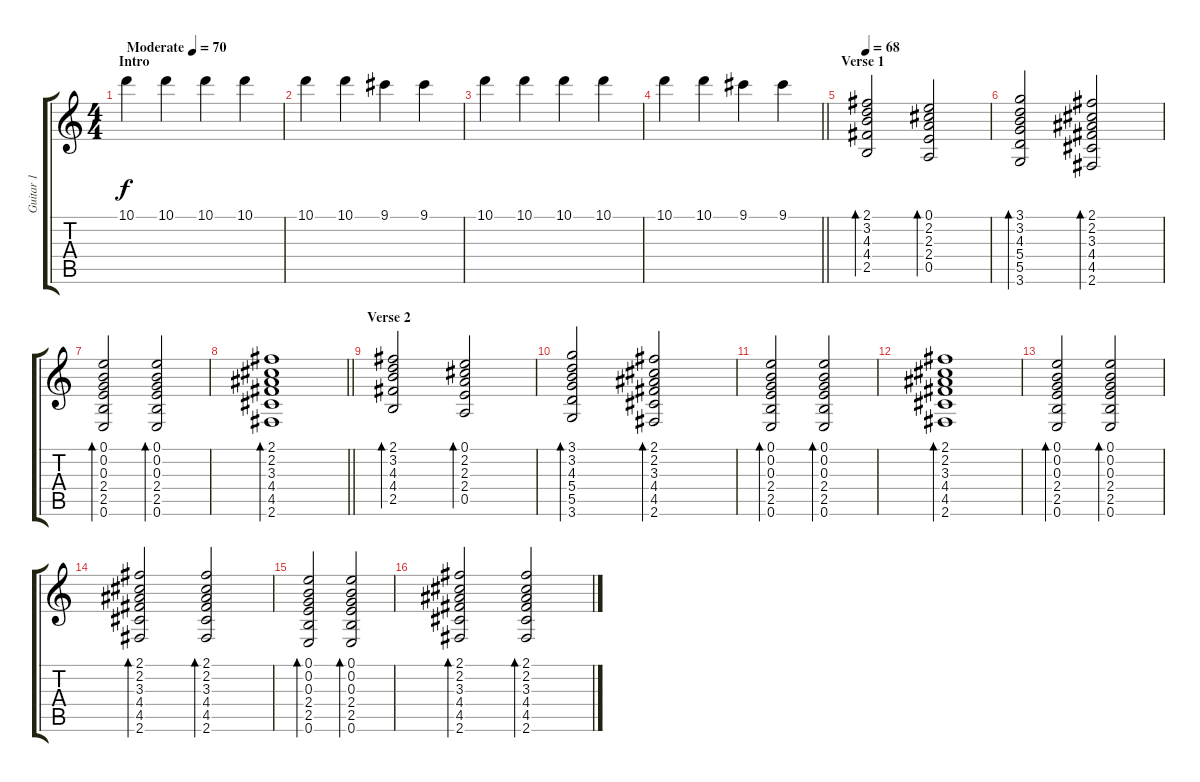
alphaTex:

\track ("Guitar 1" "Guitar 1") {instrument electricguitarclean}
\staff {score tabs}
\tuning (E4 B3 G3 D3 A2 E2) {hide}
\ts (4 4)
\section ("" "Intro")
\tempo (70 "Moderate")
\clef g2
\ks c
10.1.4{dy f instrument electricguitarclean} 10.1.4 10.1.4 10.1.4 |
10.1.4 10.1.4 9.1.4 9.1.4 |
10.1.4 10.1.4 10.1.4 10.1.4 |
\barLineRight lightlight
10.1.4 10.1.4 9.1.4 9.1.4 |
\section ("" "Verse 1")
\tempo 68
(2.1 3.2 4.3 4.4 2.5).2{bd 120 balance 12} (0.1 2.2 2.3 2.4 0.5).2{bd 120} |
(3.1 3.2 4.3 5.4 5.5 3.6).2{bd 120} (2.1 2.2 3.3 4.4 4.5 2.6).2{bd 120} |
(0.1 0.2 0.3 2.4 2.5 0.6).2{bd 120} (0.1 0.2 0.3 2.4 2.5 0.6).2{bd 120} |
\barLineRight lightlight
(2.1 2.2 3.3 4.4 4.5 2.6).1{bd 120} |
\section ("" "Verse 2")
(2.1 3.2 4.3 4.4 2.5).2{bd 120} (0.1 2.2 2.3 2.4 0.5).2{bd 120} |
(3.1 3.2 4.3 5.4 5.5 3.6).2{bd 120} (2.1 2.2 3.3 4.4 4.5 2.6).2{bd 120} |
(0.1 0.2 0.3 2.4 2.5 0.6).2{bd 120} (0.1 0.2 0.3 2.4 2.5 0.6).2{bd 120} |
(2.1 2.2 3.3 4.4 4.5 2.6).1{bd 120} |
(0.1 0.2 0.3 2.4 2.5 0.6).2{bd 120} (0.1 0.2 0.3 2.4 2.5 0.6).2{bd 120} |
(2.1 2.2 3.3 4.4 4.5 2.6).2{bd 120} (2.1 2.2 3.3 4.4 4.5 2.6).2{bd 120} |
(0.1 0.2 0.3 2.4 2.5 0.6).2{bd 120} (0.1 0.2 0.3 2.4 2.5 0.6).2{bd 120} |
(2.1 2.2 3.3 4.4 4.5 2.6).2{bd 120} (2.1 2.2 3.3 4.4 4.5 2.6).2{bd 120}
